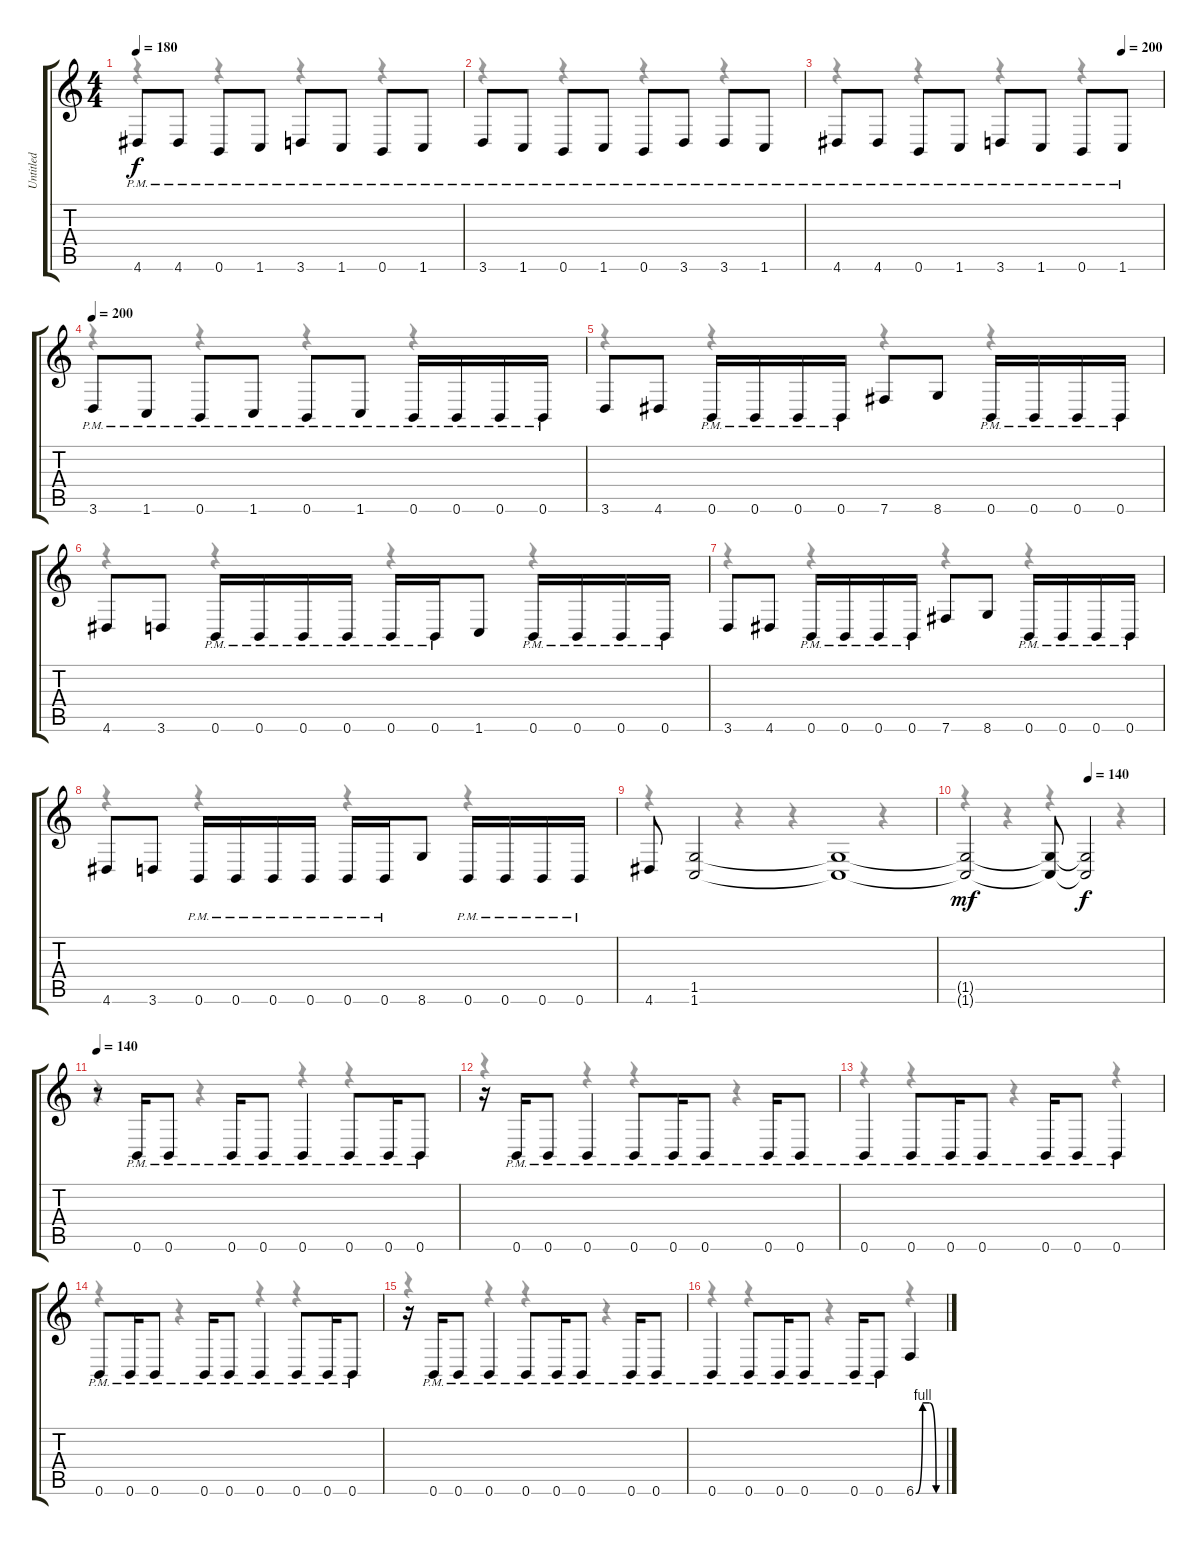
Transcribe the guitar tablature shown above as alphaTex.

\track ("Untitled" "Untitled") {instrument distortionguitar}
\staff {score tabs}
\tuning (Db4 Ab3 E3 B2 Gb2 B1) {hide}
\voice
\ts (4 4)
\tempo 180
\clef g2
\ks c
4.6{pm}.8{dy f} 4.6{pm}.8 0.6{pm}.8 1.6{pm}.8 3.6{pm}.8 1.6{pm}.8 0.6{pm}.8 1.6{pm}.8 |
3.6{pm}.8 1.6{pm}.8 0.6{pm}.8 1.6{pm}.8 0.6{pm}.8 3.6{pm}.8 3.6{pm}.8 1.6{pm}.8 |
\tempo (200 0.875)
4.6{pm}.8 4.6{pm}.8 0.6{pm}.8 1.6{pm}.8 3.6{pm}.8 1.6{pm}.8 0.6{pm}.8 1.6{pm}.8 |
\tempo 200
3.6{pm}.8 1.6{pm}.8 0.6{pm}.8 1.6{pm}.8 0.6{pm}.8 1.6{pm}.8 0.6{pm}.16 0.6{pm}.16 0.6{pm}.16 0.6{pm}.16 |
3.6.8 4.6.8 0.6{pm}.16 0.6{pm}.16 0.6{pm}.16 0.6{pm}.16 7.6.8 8.6.8 0.6{pm}.16 0.6{pm}.16 0.6{pm}.16 0.6{pm}.16 |
4.6.8 3.6.8 0.6{pm}.16 0.6{pm}.16 0.6{pm}.16 0.6{pm}.16 0.6{pm}.16 0.6{pm}.16 1.6.8 0.6{pm}.16 0.6{pm}.16 0.6{pm}.16 0.6{pm}.16 |
3.6.8 4.6.8 0.6{pm}.16 0.6{pm}.16 0.6{pm}.16 0.6{pm}.16 7.6.8 8.6.8 0.6{pm}.16 0.6{pm}.16 0.6{pm}.16 0.6{pm}.16 |
4.6.8 3.6.8 0.6{pm}.16 0.6{pm}.16 0.6{pm}.16 0.6{pm}.16 0.6{pm}.16 0.6{pm}.16 8.6.8 0.6{pm}.16 0.6{pm}.16 0.6{pm}.16 0.6{pm}.16 |
4.6.8 (1.5 1.6).2 (1.5{t} 1.6{t}).1 |
\tempo (140 0.625)
(1.5{t} 1.6{t}).2{dy mf} (1.5{t} 1.6{t}).8 (1.5{t} 1.6{t}).2{dy f} |
\tempo 140
r.8 0.6{pm}.16 0.6{pm}.8 0.6{pm}.16 0.6{pm}.8 0.6{pm}.4 0.6{pm}.8 0.6{pm}.16 0.6{pm}.8 |
r.16 0.6{pm}.16 0.6{pm}.8 0.6{pm}.4 0.6{pm}.8 0.6{pm}.16 0.6{pm}.8 0.6{pm}.16 0.6{pm}.8 |
0.6{pm}.4 0.6{pm}.8 0.6{pm}.16 0.6{pm}.8 0.6{pm}.16 0.6{pm}.8 0.6{pm}.4 |
0.6{pm}.8 0.6{pm}.16 0.6{pm}.8 0.6{pm}.16 0.6{pm}.8 0.6{pm}.4 0.6{pm}.8 0.6{pm}.16 0.6{pm}.8 |
r.16 0.6{pm}.16 0.6{pm}.8 0.6{pm}.4 0.6{pm}.8 0.6{pm}.16 0.6{pm}.8 0.6{pm}.16 0.6{pm}.8 |
0.6{pm}.4 0.6{pm}.8 0.6{pm}.16 0.6{pm}.8 0.6{pm}.16 0.6{pm}.8 6.6{be (custom 0 0 15 4 30 4 45 0 60 0)}.4
\voice
\clef g2
\ottava regular
\simile none
\ks c
r.4{dy f} r.4 r.4 r.4 |
r.4 r.4 r.4 r.4 |
r.4 r.4 r.4 r.4 |
r.4 r.4 r.4 r.4 |
r.4 r.4 r.4 r.4 |
r.4 r.4 r.4 r.4 |
r.4 r.4 r.4 r.4 |
r.4 r.4 r.4 r.4 |
r.4 r.4 r.4 r.4 |
r.4 r.4 r.4 r.4 |
r.4 r.4 r.4 r.4 |
r.4 r.4 r.4 r.4 |
r.4 r.4 r.4 r.4 |
r.4 r.4 r.4 r.4 |
r.4 r.4 r.4 r.4 |
r.4 r.4 r.4 r.4
